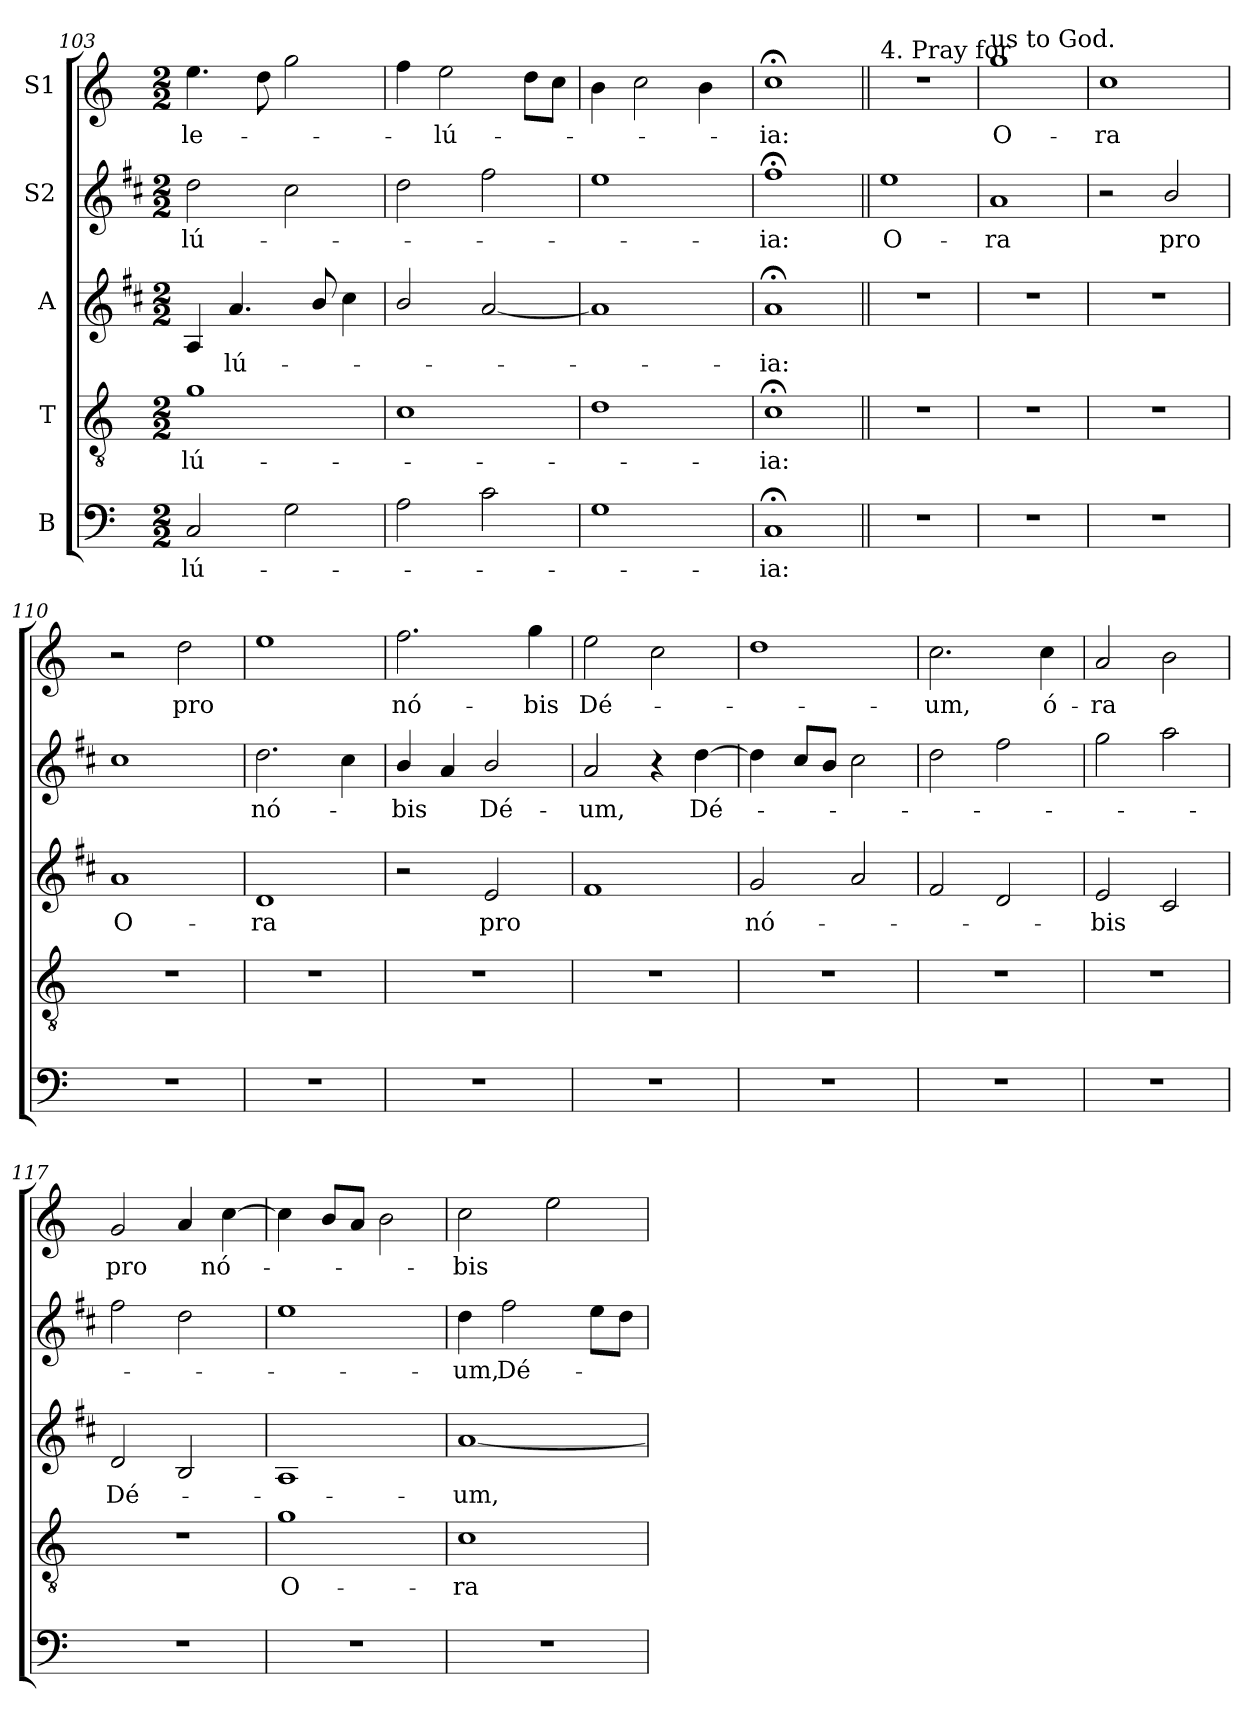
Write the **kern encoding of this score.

**kern	**text	**kern	**text	**kern	**text	**kern	**text	**kern	**text
*part5	*part5	*part4	*part4	*part3	*part3	*part2	*part2	*part1	*part1
*staff5	*staff5	*staff4	*staff4	*staff3	*staff3	*staff2	*staff2	*staff1	*staff1
*I"B	*	*I"T	*	*I"A	*	*I"S2	*	*I"S1	*
*clefF4	*	*clefGv2	*	*clefG2	*	*clefG2	*	*clefG2	*
*	*	*	*	*ITrd1c2	*	*ITrd1c2	*	*	*
*k[]	*	*k[]	*	*k[]	*	*k[]	*	*k[]	*
*C:	*	*C:	*	*C:	*	*C:	*	*C:	*
*M2/2	*	*M2/2	*	*M2/2	*	*M2/2	*	*M2/2	*
=103	=103	=103	=103	=103	=103	=103	=103	=103	=103
!	!LO:LY:b	!	!LO:LY:b	!	!	!	!LO:LY:b	!	!LO:LY:b
2C/	-lú-	1g	-lú-	4G/	.	2cc\	-lú-	4.ee\	-le-
!	!	!	!	!	!LO:LY:b	!	!	!	!
.	.	.	.	4.g/	-lú-	.	.	.	.
.	.	.	.	.	.	.	.	8dd\	.
2G\	.	.	.	.	.	2b\	.	2gg\	.
.	.	.	.	8a/	.	.	.	.	.
.	.	.	.	4b\	.	.	.	.	.
=104	=104	=104	=104	=104	=104	=104	=104	=104	=104
2A\	.	1c	.	2a/	.	2cc\	.	4ff\	.
!	!	!	!	!	!	!	!	!	!LO:LY:b
.	.	.	.	.	.	.	.	2ee\	-lú-
2c\	.	.	.	[2g/	.	2ee\	.	.	.
.	.	.	.	.	.	.	.	8dd\L	.
.	.	.	.	.	.	.	.	8cc\J	.
=105	=105	=105	=105	=105	=105	=105	=105	=105	=105
1G	.	1d	.	1g]	.	1dd	.	4b\	.
.	.	.	.	.	.	.	.	2cc\	.
.	.	.	.	.	.	.	.	4b\	.
=106	=106	=106	=106	=106	=106	=106	=106	=106	=106
!	!LO:LY:b	!	!LO:LY:b	!	!LO:LY:b	!	!LO:LY:b	!	!LO:LY:b
1C;	-ia:	1c;<	-ia:	1g;	-ia:	1ee;<	-ia:	1cc;<	-ia:
=107||	=107||	=107||	=107||	=107||	=107||	=107||	=107||	=107||	=107||
!	!	!	!	!	!	!	!	!LO:TX:a:t=4. Pray for	!
!	!	!	!	!	!	!	!LO:LY:b	!	!
1r	.	1r	.	1r	.	1dd	O-	1r	.
=108	=108	=108	=108	=108	=108	=108	=108	=108	=108
!	!	!	!	!	!	!	!	!LO:TX:a:t=us to God.	!
!	!	!	!	!	!	!	!LO:LY:b	!	!LO:LY:b
1r	.	1r	.	1r	.	1g	-ra	1gg	O-
!!LO:LB:g=z
=109	=109	=109	=109	=109	=109	=109	=109	=109	=109
!	!	!	!	!	!	!	!	!	!LO:LY:b
1r	.	1r	.	1r	.	2r	.	1cc	-ra
!	!	!	!	!	!	!	!LO:LY:b	!	!
.	.	.	.	.	.	2a/	pro	.	.
=110	=110	=110	=110	=110	=110	=110	=110	=110	=110
!	!	!	!	!	!LO:LY:b	!	!	!	!
1r	.	1r	.	1g	O-	1b	.	2r	.
!	!	!	!	!	!	!	!	!	!LO:LY:b
.	.	.	.	.	.	.	.	2dd\	pro
=111	=111	=111	=111	=111	=111	=111	=111	=111	=111
!	!	!	!	!	!LO:LY:b	!	!LO:LY:b	!	!
1r	.	1r	.	1c	-ra	2.cc\	nó-	1ee	.
.	.	.	.	.	.	4b\	.	.	.
=112	=112	=112	=112	=112	=112	=112	=112	=112	=112
!	!	!	!	!	!	!	!LO:LY:b	!	!LO:LY:b
1r	.	1r	.	2r	.	4a/	-bis	2.ff\	nó-
.	.	.	.	.	.	4g/	.	.	.
!	!	!	!	!	!LO:LY:b	!	!LO:LY:b	!	!
.	.	.	.	2d/	pro	2a/	Dé-	.	.
!	!	!	!	!	!	!	!	!	!LO:LY:b
.	.	.	.	.	.	.	.	4gg\	-bis
=113	=113	=113	=113	=113	=113	=113	=113	=113	=113
!	!	!	!	!	!	!	!LO:LY:b	!	!LO:LY:b
1r	.	1r	.	1e	.	2g/	-um,	2ee\	Dé-
.	.	.	.	.	.	4r	.	2cc\	.
!	!	!	!	!	!	!	!LO:LY:b	!	!
.	.	.	.	.	.	[4cc\	Dé-	.	.
=114	=114	=114	=114	=114	=114	=114	=114	=114	=114
!	!	!	!	!	!LO:LY:b	!	!	!	!
1r	.	1r	.	2f/	nó-	4cc\]	.	1dd	.
.	.	.	.	.	.	8b/L	.	.	.
.	.	.	.	.	.	8a/J	.	.	.
.	.	.	.	2g/	.	2b\	.	.	.
=115	=115	=115	=115	=115	=115	=115	=115	=115	=115
!	!	!	!	!	!	!	!	!	!LO:LY:b
1r	.	1r	.	2e/	.	2cc\	.	2.cc\	-um,
.	.	.	.	2c/	.	2ee\	.	.	.
!	!	!	!	!	!	!	!	!	!LO:LY:b
.	.	.	.	.	.	.	.	4cc\	ó-
!!LO:PB:g=z
=116	=116	=116	=116	=116	=116	=116	=116	=116	=116
!	!	!	!	!	!LO:LY:b	!	!	!	!LO:LY:b
1r	.	1r	.	2d/	-bis	2ff\	.	2a/	-ra
.	.	.	.	2B/	.	2gg\	.	2b\	.
=117	=117	=117	=117	=117	=117	=117	=117	=117	=117
!	!	!	!	!	!LO:LY:b	!	!	!	!LO:LY:b
1r	.	1r	.	2c/	Dé-	2ee\	.	2g/	pro
.	.	.	.	2A/	.	2cc\	.	4a/	.
!	!	!	!	!	!	!	!	!	!LO:LY:b
.	.	.	.	.	.	.	.	[4cc\	nó-
=118	=118	=118	=118	=118	=118	=118	=118	=118	=118
!	!	!	!LO:LY:b	!	!	!	!	!	!
1r	.	1g	O-	1G	.	1dd	.	4cc\]	.
.	.	.	.	.	.	.	.	8b/L	.
.	.	.	.	.	.	.	.	8a/J	.
.	.	.	.	.	.	.	.	2b\	.
=119	=119	=119	=119	=119	=119	=119	=119	=119	=119
!	!	!	!LO:LY:b	!	!LO:LY:b	!	!LO:LY:b	!	!LO:LY:b
1r	.	1c	-ra	[1g	-um,	4cc\	-um,	2cc\	-bis
!	!	!	!	!	!	!	!LO:LY:b	!	!
.	.	.	.	.	.	2ee\	Dé-	.	.
.	.	.	.	.	.	.	.	2ee\	.
.	.	.	.	.	.	8dd\L	.	.	.
.	.	.	.	.	.	8cc\J	.	.	.
=	=	=	=	=	=	=	=	=	=
*-	*-	*-	*-	*-	*-	*-	*-	*-	*-
